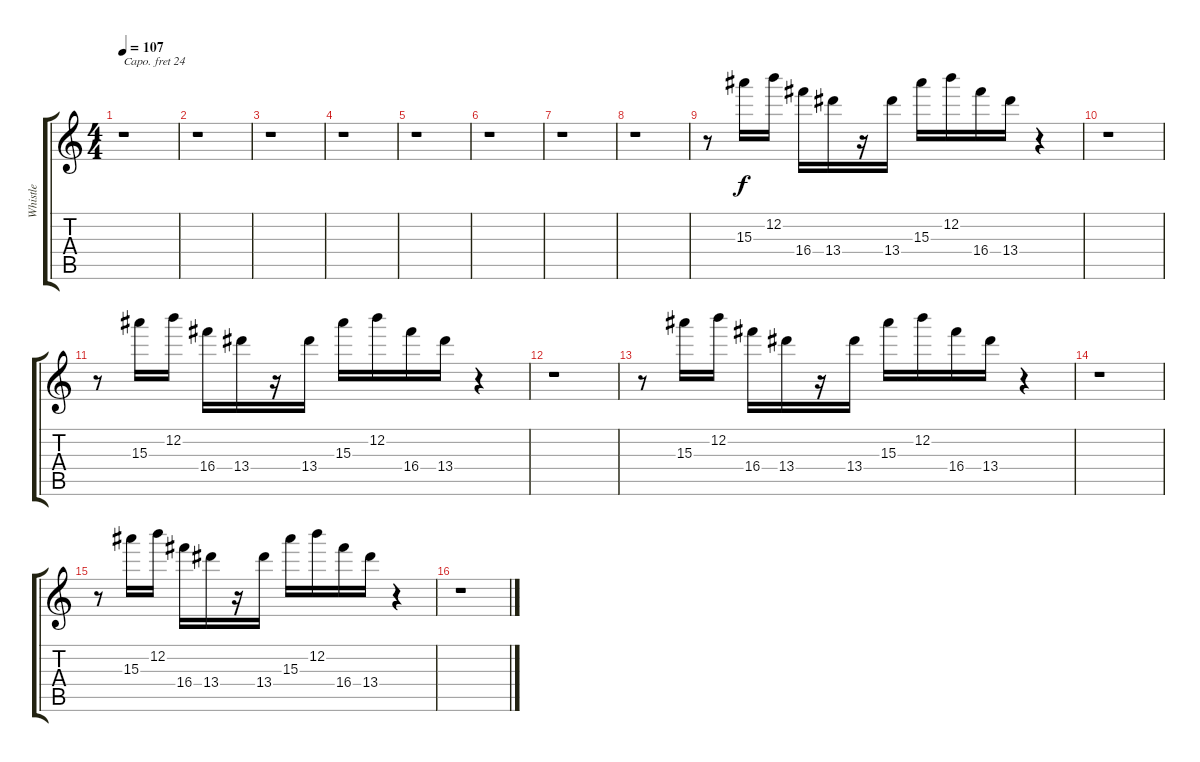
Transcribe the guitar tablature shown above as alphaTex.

\track ("Whistle" "Whistle") {instrument whistle}
\staff {score tabs}
\capo 24
\tuning (E4 B3 G3 D3 A2 E2) {hide}
\ts (4 4)
\tempo 107
\clef g2
\ks c
r.1{dy f} |
r.1 |
r.1 |
r.1 |
r.1 |
r.1 |
r.1 |
r.1 |
r.8 15.3.16 12.2.16 16.4.16 13.4.16 r.16 13.4.16 15.3.16 12.2.16 16.4.16 13.4.16 r.4 |
r.1 |
r.8 15.3.16 12.2.16 16.4.16 13.4.16 r.16 13.4.16 15.3.16 12.2.16 16.4.16 13.4.16 r.4 |
r.1 |
r.8 15.3.16 12.2.16 16.4.16 13.4.16 r.16 13.4.16 15.3.16 12.2.16 16.4.16 13.4.16 r.4 |
r.1 |
r.8 15.3.16 12.2.16 16.4.16 13.4.16 r.16 13.4.16 15.3.16 12.2.16 16.4.16 13.4.16 r.4 |
r.1
